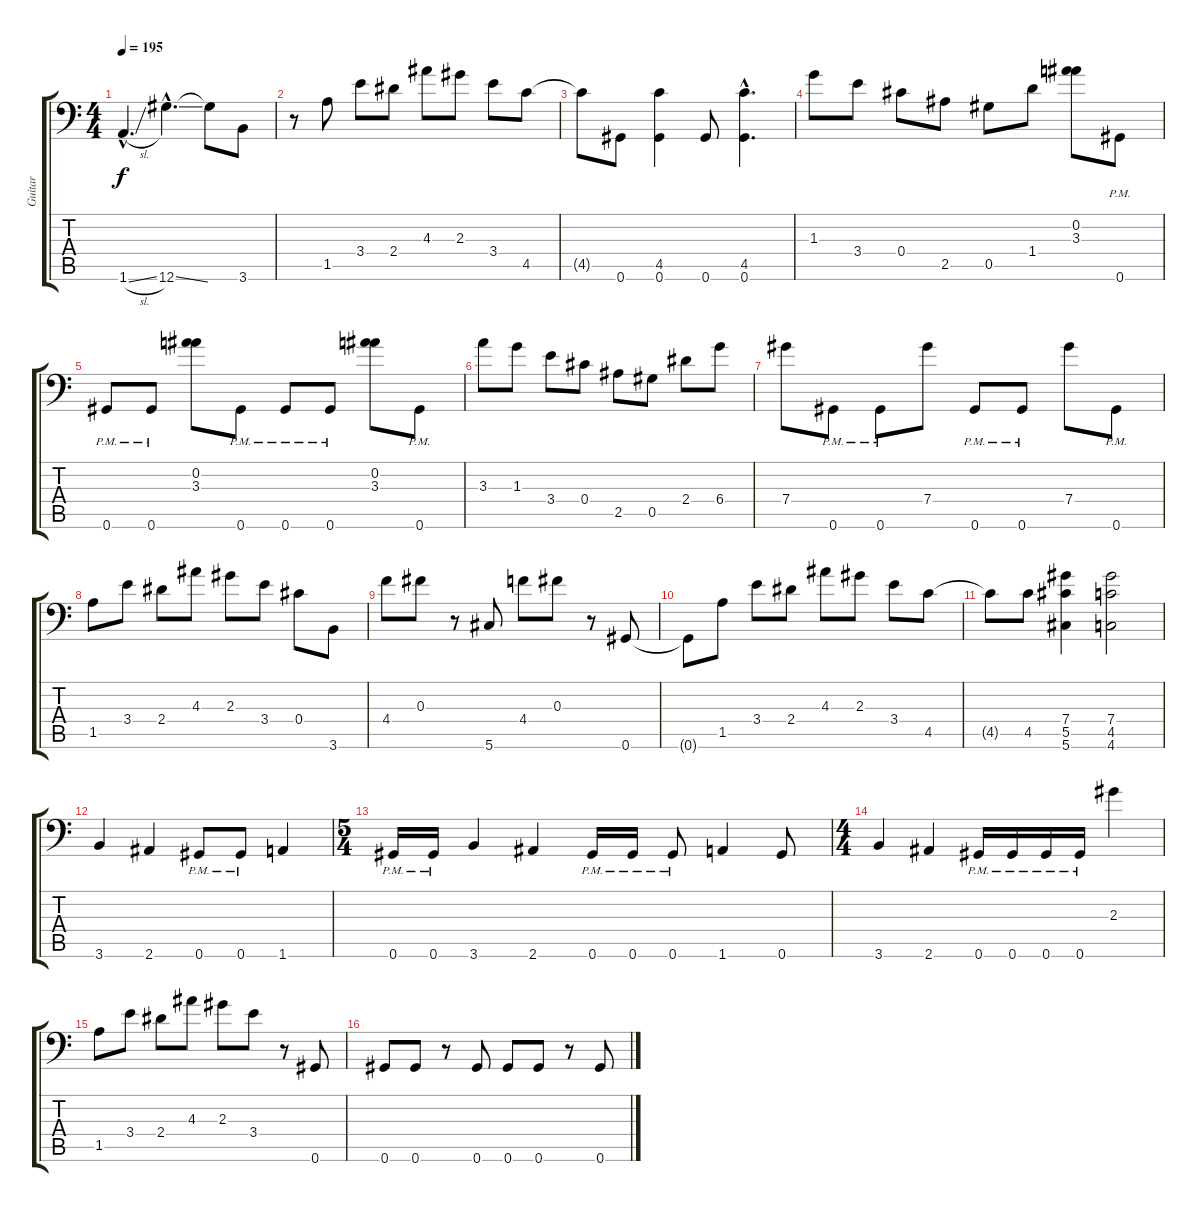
\track ("Guitar" "Guitar") {instrument distortionguitar}
\staff {score tabs}
\tuning (Eb4 Bb3 Gb3 Db3 Ab2 Ab1) {hide}
\ts (4 4)
\tempo 195
\clef f4
\ks c
1.6{sl hac}.4{d dy f} 12.6{ss hac}.4{d} 12.6{t}.8 3.6.8 |
r.8 1.5.8 3.4.8 2.4.8 4.3.8 2.3.8 3.4.8 4.5.8 |
4.5{t}.8 0.6.8 (4.5 0.6).4 0.6.8 (4.5{hac} 0.6{hac}).4{d} |
1.3.8 3.4.8 0.4.8 2.5.8 0.5.8 1.4.8 (0.2 3.3).8 0.6{pm}.8 |
0.6{pm}.8 0.6{pm}.8 (0.2 3.3).8 0.6{pm}.8 0.6{pm}.8 0.6{pm}.8 (0.2 3.3).8 0.6{pm}.8 |
3.3.8 1.3.8 3.4.8 0.4.8 2.5.8 0.5.8 2.4.8 6.4.8 |
7.4.8 0.6{pm}.8 0.6{pm}.8 7.4.8 0.6{pm}.8 0.6{pm}.8 7.4.8 0.6{pm}.8 |
1.5.8 3.4.8 2.4.8 4.3.8 2.3.8 3.4.8 0.4.8 3.6.8 |
4.4.8 0.3.8 r.8 5.6.8 4.4.8 0.3.8 r.8 0.6.8 |
0.6{t}.8 1.5.8 3.4.8 2.4.8 4.3.8 2.3.8 3.4.8 4.5.8 |
4.5{t}.8 4.5.8 (7.4 5.5 5.6).4 (7.4 4.5 4.6).2 |
3.6.4 2.6.4 0.6{pm}.8 0.6{pm}.8 1.6.4 |
\ts (5 4)
0.6{pm}.16 0.6{pm}.16 3.6.4 2.6.4 0.6{pm}.16 0.6{pm}.16 0.6{pm}.8 1.6.4 0.6.8 |
\ts (4 4)
3.6.4 2.6.4 0.6{pm}.16 0.6{pm}.16 0.6{pm}.16 0.6{pm}.16 2.3.4 |
1.5.8 3.4.8 2.4.8 4.3.8 2.3.8 3.4.8 r.8 0.6.8 |
0.6.8 0.6.8 r.8 0.6.8 0.6.8 0.6.8 r.8 0.6.8
